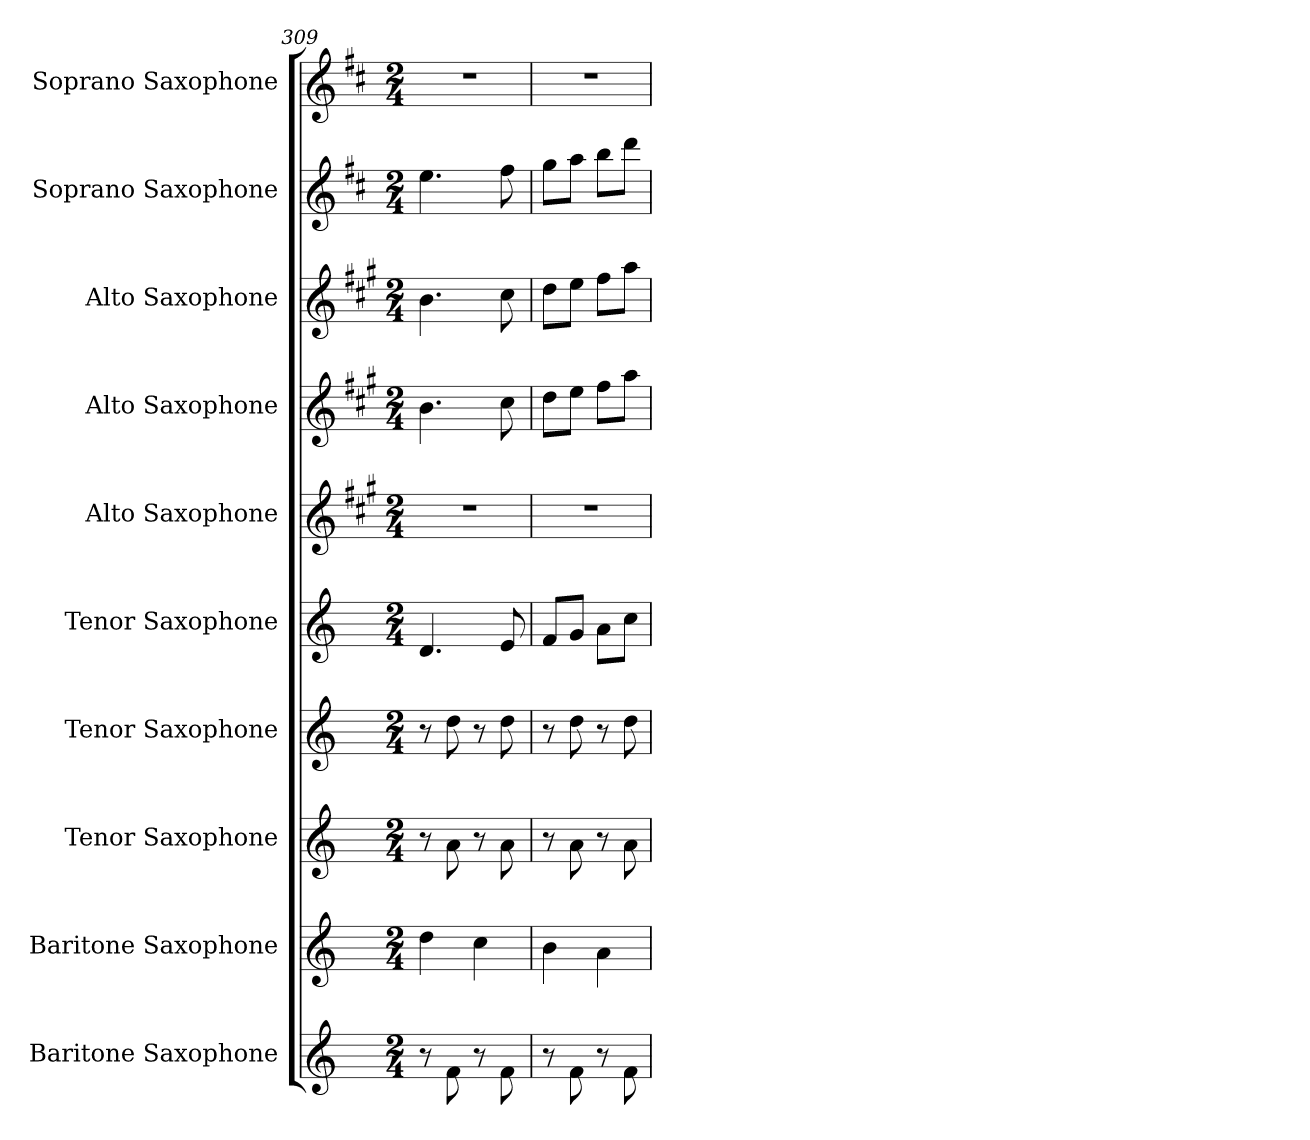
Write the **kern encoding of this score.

**kern	**kern	**kern	**kern	**kern	**kern	**kern	**kern	**kern	**kern
*part10	*part9	*part8	*part7	*part6	*part5	*part4	*part3	*part2	*part1
*staff10	*staff9	*staff8	*staff7	*staff6	*staff5	*staff4	*staff3	*staff2	*staff1
*I"Baritone Saxophone	*I"Baritone Saxophone	*I"Tenor Saxophone	*I"Tenor Saxophone	*I"Tenor Saxophone	*I"Alto Saxophone	*I"Alto Saxophone	*I"Alto Saxophone	*I"Soprano Saxophone	*I"Soprano Saxophone
*I'Bar. Sax.	*I'Bar. Sax.	*I'T. Sax.	*I'T. Sax.	*I'T. Sax.	*I'A. Sax.	*I'A. Sax.	*I'A. Sax.	*I'S. Sax.	*I'S. Sax.
!!LO:PB:g=z
*clefG2	*clefG2	*clefG2	*clefG2	*clefG2	*clefG2	*clefG2	*clefG2	*clefG2	*clefG2
*ITrd12c21	*ITrd12c21	*ITrd8c14	*ITrd8c14	*ITrd8c14	*ITrd5c9	*ITrd5c9	*ITrd5c9	*ITrd1c2	*ITrd1c2
*k[]	*k[]	*k[]	*k[]	*k[]	*k[]	*k[]	*k[]	*k[]	*k[]
*M2/4	*M2/4	*M2/4	*M2/4	*M2/4	*M2/4	*M2/4	*M2/4	*M2/4	*M2/4
=309	=309	=309	=309	=309	=309	=309	=309	=309	=309
8r	4d\	8r	8r	4.D/	2r	4.d\	4.d\	4.dd\	2r
8F\	.	8A\	8d\	.	.	.	.	.	.
8r	4c\	8r	8r	.	.	.	.	.	.
8F\	.	8A\	8d\	8E/	.	8e\	8e\	8ee\	.
=310	=310	=310	=310	=310	=310	=310	=310	=310	=310
8r	4B\	8r	8r	8F/L	2r	8f\L	8f\L	8ff\L	2r
8F\	.	8A\	8d\	8G/J	.	8g\J	8g\J	8gg\J	.
8r	4A\	8r	8r	8A\L	.	8a\L	8a\L	8aa\L	.
8F\	.	8A\	8d\	8c\J	.	8cc\J	8cc\J	8ccc\J	.
=	=	=	=	=	=	=	=	=	=
*-	*-	*-	*-	*-	*-	*-	*-	*-	*-
